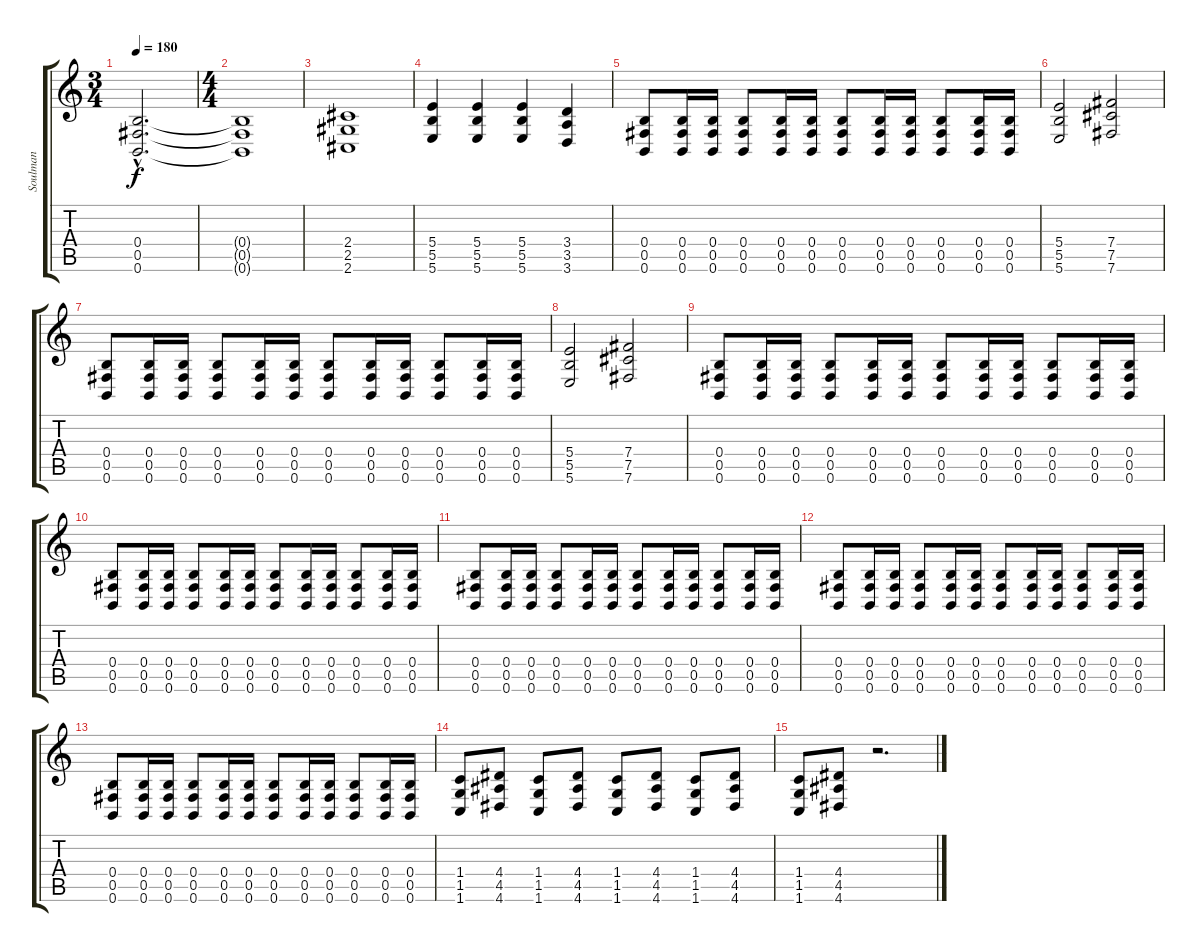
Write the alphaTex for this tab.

\track ("Soulman" "Soulman") {instrument distortionguitar}
\staff {score tabs}
\tuning (Db4 Ab3 E3 B2 Gb2 B1) {hide}
\ts (3 4)
\tempo 180
\clef g2
\ks c
(0.4{hac} 0.5{hac} 0.6{hac}).2{d dy f} |
\ts (4 4)
(0.4{t} 0.5{t} 0.6{t}).1 |
(2.4 2.5 2.6).1{instrument distortionguitar} |
(5.4 5.5 5.6).4 (5.4 5.5 5.6).4 (5.4 5.5 5.6).4 (3.4 3.5 3.6).4 |
(0.4 0.5 0.6).8 (0.4 0.5 0.6).16 (0.4 0.5 0.6).16 (0.4 0.5 0.6).8 (0.4 0.5 0.6).16 (0.4 0.5 0.6).16 (0.4 0.5 0.6).8 (0.4 0.5 0.6).16 (0.4 0.5 0.6).16 (0.4 0.5 0.6).8 (0.4 0.5 0.6).16 (0.4 0.5 0.6).16 |
(5.4 5.5 5.6).2 (7.4 7.5 7.6).2 |
(0.4 0.5 0.6).8 (0.4 0.5 0.6).16 (0.4 0.5 0.6).16 (0.4 0.5 0.6).8 (0.4 0.5 0.6).16 (0.4 0.5 0.6).16 (0.4 0.5 0.6).8 (0.4 0.5 0.6).16 (0.4 0.5 0.6).16 (0.4 0.5 0.6).8 (0.4 0.5 0.6).16 (0.4 0.5 0.6).16 |
(5.4 5.5 5.6).2 (7.4 7.5 7.6).2 |
(0.4 0.5 0.6).8 (0.4 0.5 0.6).16 (0.4 0.5 0.6).16 (0.4 0.5 0.6).8 (0.4 0.5 0.6).16 (0.4 0.5 0.6).16 (0.4 0.5 0.6).8 (0.4 0.5 0.6).16 (0.4 0.5 0.6).16 (0.4 0.5 0.6).8 (0.4 0.5 0.6).16 (0.4 0.5 0.6).16 |
(0.4 0.5 0.6).8 (0.4 0.5 0.6).16 (0.4 0.5 0.6).16 (0.4 0.5 0.6).8 (0.4 0.5 0.6).16 (0.4 0.5 0.6).16 (0.4 0.5 0.6).8 (0.4 0.5 0.6).16 (0.4 0.5 0.6).16 (0.4 0.5 0.6).8 (0.4 0.5 0.6).16 (0.4 0.5 0.6).16 |
(0.4 0.5 0.6).8 (0.4 0.5 0.6).16 (0.4 0.5 0.6).16 (0.4 0.5 0.6).8 (0.4 0.5 0.6).16 (0.4 0.5 0.6).16 (0.4 0.5 0.6).8 (0.4 0.5 0.6).16 (0.4 0.5 0.6).16 (0.4 0.5 0.6).8 (0.4 0.5 0.6).16 (0.4 0.5 0.6).16 |
(0.4 0.5 0.6).8 (0.4 0.5 0.6).16 (0.4 0.5 0.6).16 (0.4 0.5 0.6).8 (0.4 0.5 0.6).16 (0.4 0.5 0.6).16 (0.4 0.5 0.6).8 (0.4 0.5 0.6).16 (0.4 0.5 0.6).16 (0.4 0.5 0.6).8 (0.4 0.5 0.6).16 (0.4 0.5 0.6).16 |
(0.4 0.5 0.6).8 (0.4 0.5 0.6).16 (0.4 0.5 0.6).16 (0.4 0.5 0.6).8 (0.4 0.5 0.6).16 (0.4 0.5 0.6).16 (0.4 0.5 0.6).8 (0.4 0.5 0.6).16 (0.4 0.5 0.6).16 (0.4 0.5 0.6).8 (0.4 0.5 0.6).16 (0.4 0.5 0.6).16 |
(1.4 1.5 1.6).8 (4.4 4.5 4.6).8 (1.4 1.5 1.6).8 (4.4 4.5 4.6).8 (1.4 1.5 1.6).8 (4.4 4.5 4.6).8 (1.4 1.5 1.6).8 (4.4 4.5 4.6).8 |
(1.4 1.5 1.6).8 (4.4 4.5 4.6).8 r.2{d}
